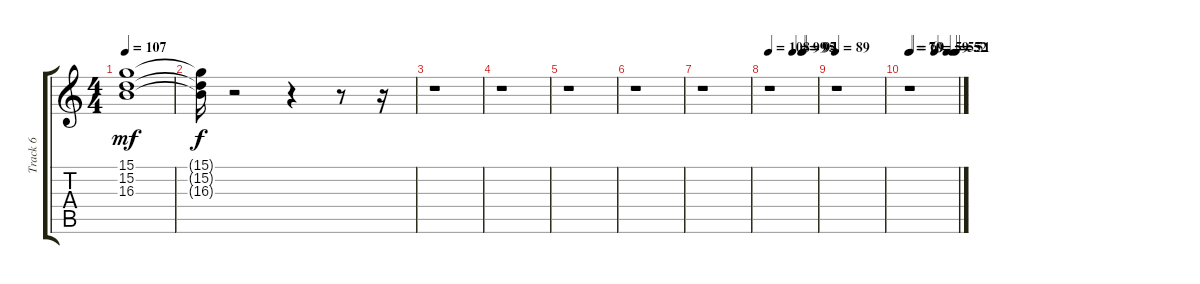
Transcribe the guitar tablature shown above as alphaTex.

\track ("Track 6" "Track 6") {instrument stringensemble1}
\staff {score tabs}
\tuning (E4 B3 G3 D3 A2 E2) {hide}
\ts (4 4)
\tempo 107
\clef g2
\ks c
(15.1 15.2 16.3).1{dy mf} |
(15.1{t} 15.2{t} 16.3{t}).16{dy f} r.2 r.4 r.8 r.16 |
r.1 |
r.1 |
r.1 |
r.1 |
r.1 |
\tempo 108
\tempo (99 0.5)
\tempo (95 0.6875)
\tempo (94 0.71875)
r.1 |
\tempo 89
r.1 |
\tempo 70
\tempo (69 0.03125)
\tempo (59 0.53125)
\tempo (55 0.78125)
\tempo (52 0.90625)
\tempo (51 0.96875)
r.1
